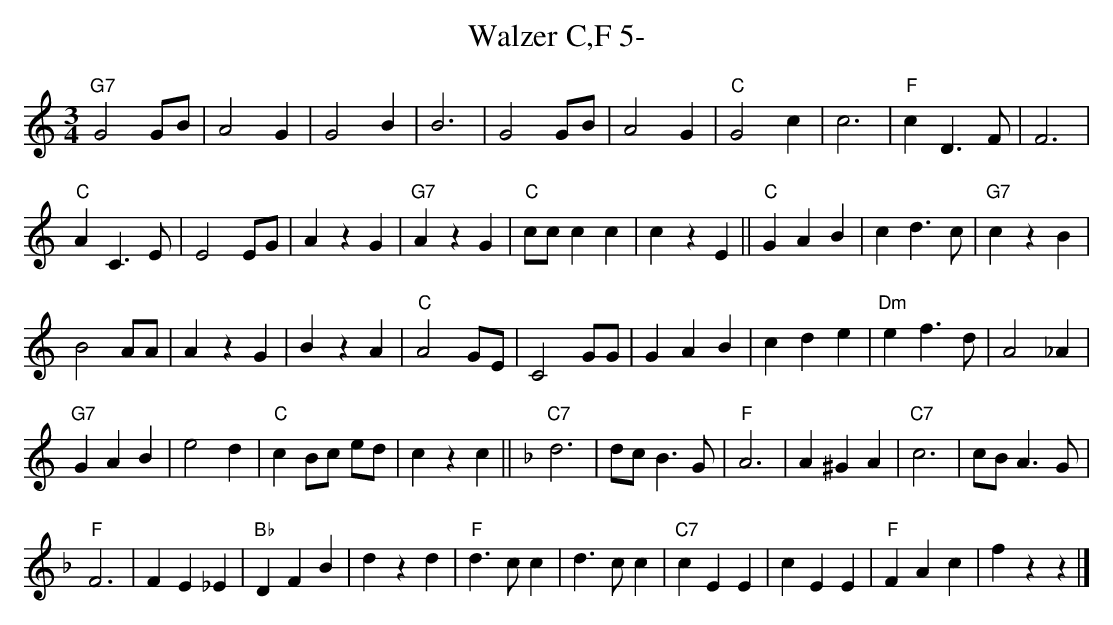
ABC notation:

X:1
T:Walzer C,F 5-
M:3/4
L:1/4
K:Cmaj
"G7"G2 G/2B/2 | A2 G | G2 B | B3 | G2 G/2B/2 | A2 G | "C"G2 c | c3 | "F"cD>F | F3 |
"C"A C>E | E2 E/2G/2 | A z G | "G7"AzG | "C"c/2c/2 cc | c z E || "C"GAB | cd>c | "G7"czB |
B2 A/2A/2 | AzG | BzA | "C"A2 G/2E/2 | C2 G/2G/2 | GAB | cde | "Dm"ef>d | A2 _A |
"G7"GAB | e2d | "C"c B/2c/2 e/2d/2 | czc || [K:Fmaj] "C7"d3 | d/2c/2 B>G | "F"A3 | A^GA | "C7"c3 | c/2B/2 A>G |
"F"F3 | FE_E | "Bb"DFB | dzd | "F"d>c c | d>c c | "C7"cEE | cEE | "F"FAc | fzz |]
